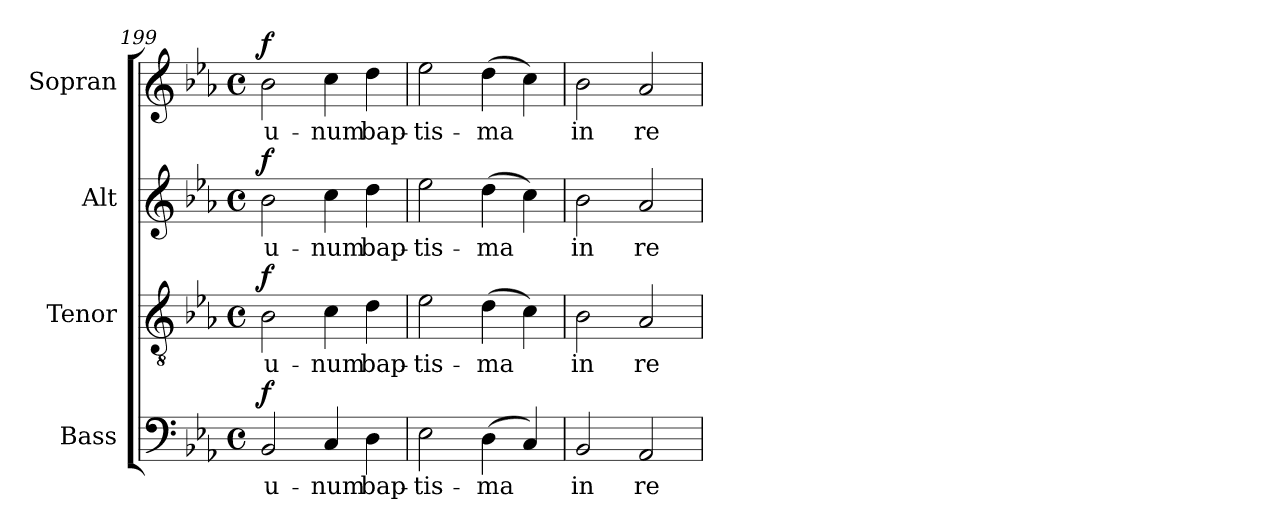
**kern	**text	**dynam	**kern	**text	**dynam	**kern	**text	**dynam	**kern	**text	**dynam
*part4	*part4	*part4	*part3	*part3	*part3	*part2	*part2	*part2	*part1	*part1	*part1
*staff4	*staff4	*staff4	*staff3	*staff3	*staff3	*staff2	*staff2	*staff2	*staff1	*staff1	*staff1
*I"Bass	*	*	*I"Tenor	*	*	*I"Alt	*	*	*I"Sopran	*	*
*I'B.	*	*	*I'T.	*	*	*I'A.	*	*	*I'S.	*	*
*clefF4	*	*	*clefGv2	*	*	*clefG2	*	*	*clefG2	*	*
*k[b-e-a-]	*	*	*k[b-e-a-]	*	*	*k[b-e-a-]	*	*	*k[b-e-a-]	*	*
*E-:	*	*	*E-:	*	*	*E-:	*	*	*E-:	*	*
*M4/4	*	*	*M4/4	*	*	*M4/4	*	*	*M4/4	*	*
*met(c)	*	*	*met(c)	*	*	*met(c)	*	*	*met(c)	*	*
=199	=199	=199	=199	=199	=199	=199	=199	=199	=199	=199	=199
!	!LO:LY:b	!LO:DY:a	!	!LO:LY:b	!LO:DY:a	!	!LO:LY:b	!LO:DY:a	!	!LO:LY:b	!LO:DY:a
2BB-/	u-	f	2B-\	u-	f	2b-\	u-	f	2b-\	u-	f
!	!LO:LY:b	!	!	!LO:LY:b	!	!	!LO:LY:b	!	!	!LO:LY:b	!
4C/	-num	.	4c\	-num	.	4cc\	-num	.	4cc\	-num	.
!	!LO:LY:b	!	!	!LO:LY:b	!	!	!LO:LY:b	!	!	!LO:LY:b	!
4D\	bap-	.	4d\	bap-	.	4dd\	bap-	.	4dd\	bap-	.
=200	=200	=200	=200	=200	=200	=200	=200	=200	=200	=200	=200
!	!LO:LY:b	!	!	!LO:LY:b	!	!	!LO:LY:b	!	!	!LO:LY:b	!
2E-\	-tis-	.	2e-\	-tis-	.	2ee-\	-tis-	.	2ee-\	-tis-	.
!	!LO:LY:b	!	!	!LO:LY:b	!	!	!LO:LY:b	!	!	!LO:LY:b	!
(>4D\	-ma	.	(>4d\	-ma	.	(>4dd\	-ma	.	(>4dd\	-ma	.
4C/)	.	.	4c\)	.	.	4cc\)	.	.	4cc\)	.	.
=201	=201	=201	=201	=201	=201	=201	=201	=201	=201	=201	=201
!	!LO:LY:b	!	!	!LO:LY:b	!	!	!LO:LY:b	!	!	!LO:LY:b	!
2BB-/	in	.	2B-\	in	.	2b-\	in	.	2b-\	in	.
!	!LO:LY:b	!	!	!LO:LY:b	!	!	!LO:LY:b	!	!	!LO:LY:b	!
2AA-/	re-	.	2A-/	re-	.	2a-/	re-	.	2a-/	re-	.
=	=	=	=	=	=	=	=	=	=	=	=
*-	*-	*-	*-	*-	*-	*-	*-	*-	*-	*-	*-
